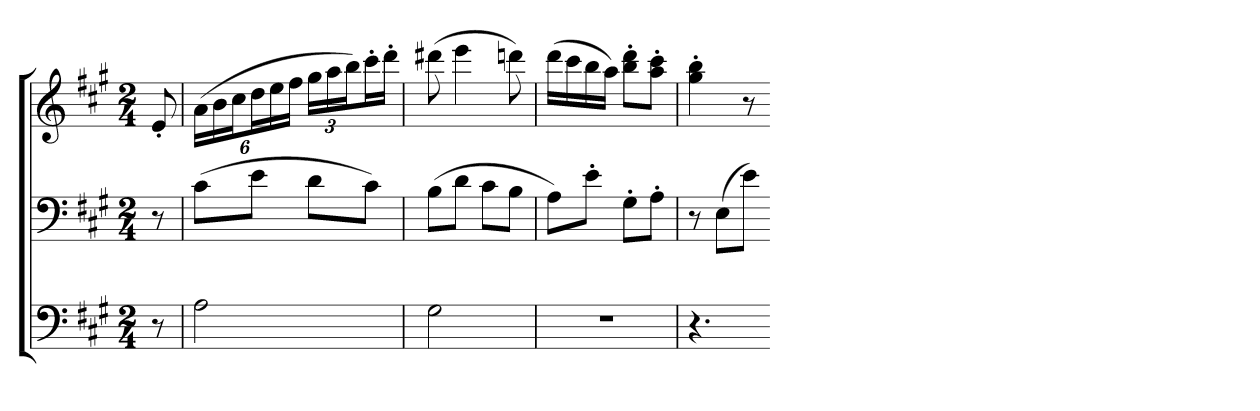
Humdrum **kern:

**kern	**kern	**kern
*part3	*part2	*part1
*staff3	*staff2	*staff1
*clefF4	*clefF4	*clefG2
*k[f#c#g#]	*k[f#c#g#]	*k[f#c#g#]
*A:	*A:	*A:
*M2/4	*M2/4	*M2/4
=	=	=
8r	8r	8e'
=112	=112	=112
2A	(8c#L	(24aLL
.	.	24b
.	.	24cc#J
.	8eJ	24ddL
.	.	24ee
.	.	24ff#JJ
.	8dL	24gg#LL
.	.	24aa
.	.	24bbJ)
.	8c#J)	16ccc#'L
.	.	16ddd'JJ
=113	=113	=113
2G#	(8BL	(8ddd#X
.	8dJ	4eee
.	8c#L	.
.	8BJ	8dddn)
=114	=114	=114
2r	8AL)	(16dddLL
.	.	16ccc#
.	8e'J	16bb
.	.	16aaJJ)
.	8G#'L	8bb' 8ddd'L
.	8A'J	8aa' 8ccc#'J
=115	=115	=115
4.r	8r	4gg#' 4bb'
.	(8EL	.
.	8eJ)	8r
=-	=-	=-
*-	*-	*-
